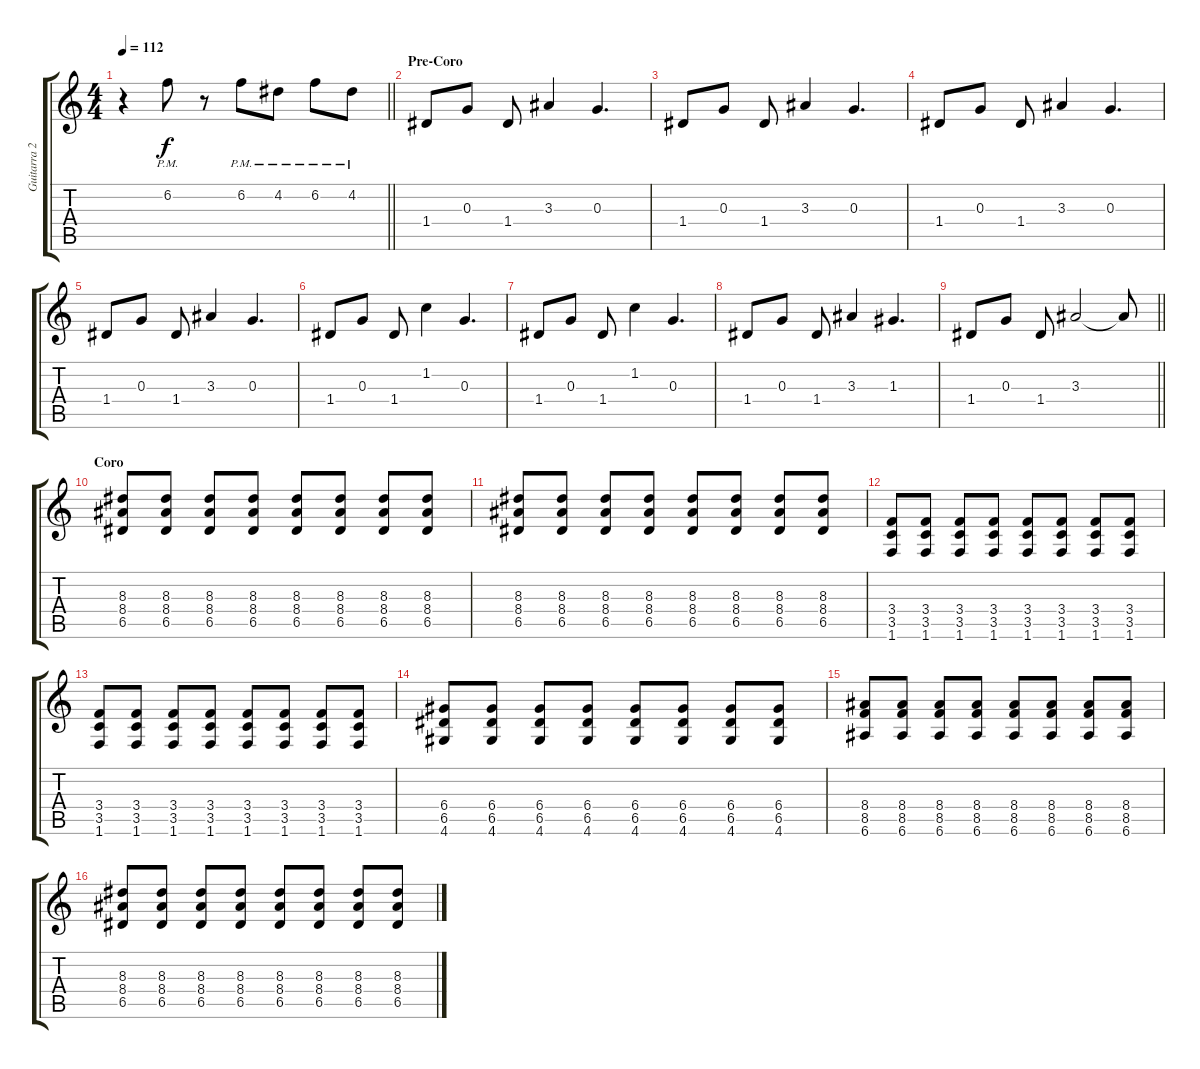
\track ("Guitarra 2" "Guitarra 2") {instrument overdrivenguitar}
\staff {score tabs}
\tuning (E4 B3 G3 D3 A2 E2) {hide}
\ts (4 4)
\tempo 112
\clef g2
\barLineRight lightlight
\ks c
r.4{dy f} 6.2{pm}.8 r.8 6.2{pm}.8 4.2{pm}.8 6.2{pm}.8 4.2{pm}.8 |
\section ("" "Pre-Coro")
1.4.8 0.3.8 1.4.8 3.3.4 0.3.4{d} |
1.4.8 0.3.8 1.4.8 3.3.4 0.3.4{d} |
1.4.8 0.3.8 1.4.8 3.3.4 0.3.4{d} |
1.4.8 0.3.8 1.4.8 3.3.4 0.3.4{d} |
1.4.8 0.3.8 1.4.8 1.2.4 0.3.4{d} |
1.4.8 0.3.8 1.4.8 1.2.4 0.3.4{d} |
1.4.8 0.3.8 1.4.8 3.3.4 1.3.4{d} |
\barLineRight lightlight
1.4.8 0.3.8 1.4.8 3.3.2 3.3{t}.8 |
\section ("" "Coro")
(8.3 8.4 6.5).8 (8.3 8.4 6.5).8 (8.3 8.4 6.5).8 (8.3 8.4 6.5).8 (8.3 8.4 6.5).8 (8.3 8.4 6.5).8 (8.3 8.4 6.5).8 (8.3 8.4 6.5).8 |
(8.3 8.4 6.5).8 (8.3 8.4 6.5).8 (8.3 8.4 6.5).8 (8.3 8.4 6.5).8 (8.3 8.4 6.5).8 (8.3 8.4 6.5).8 (8.3 8.4 6.5).8 (8.3 8.4 6.5).8 |
(3.4 3.5 1.6).8 (3.4 3.5 1.6).8 (3.4 3.5 1.6).8 (3.4 3.5 1.6).8 (3.4 3.5 1.6).8 (3.4 3.5 1.6).8 (3.4 3.5 1.6).8 (3.4 3.5 1.6).8 |
(3.4 3.5 1.6).8 (3.4 3.5 1.6).8 (3.4 3.5 1.6).8 (3.4 3.5 1.6).8 (3.4 3.5 1.6).8 (3.4 3.5 1.6).8 (3.4 3.5 1.6).8 (3.4 3.5 1.6).8 |
(6.4 6.5 4.6).8 (6.4 6.5 4.6).8 (6.4 6.5 4.6).8 (6.4 6.5 4.6).8 (6.4 6.5 4.6).8 (6.4 6.5 4.6).8 (6.4 6.5 4.6).8 (6.4 6.5 4.6).8 |
(8.4 8.5 6.6).8 (8.4 8.5 6.6).8 (8.4 8.5 6.6).8 (8.4 8.5 6.6).8 (8.4 8.5 6.6).8 (8.4 8.5 6.6).8 (8.4 8.5 6.6).8 (8.4 8.5 6.6).8 |
(8.3 8.4 6.5).8 (8.3 8.4 6.5).8 (8.3 8.4 6.5).8 (8.3 8.4 6.5).8 (8.3 8.4 6.5).8 (8.3 8.4 6.5).8 (8.3 8.4 6.5).8 (8.3 8.4 6.5).8
